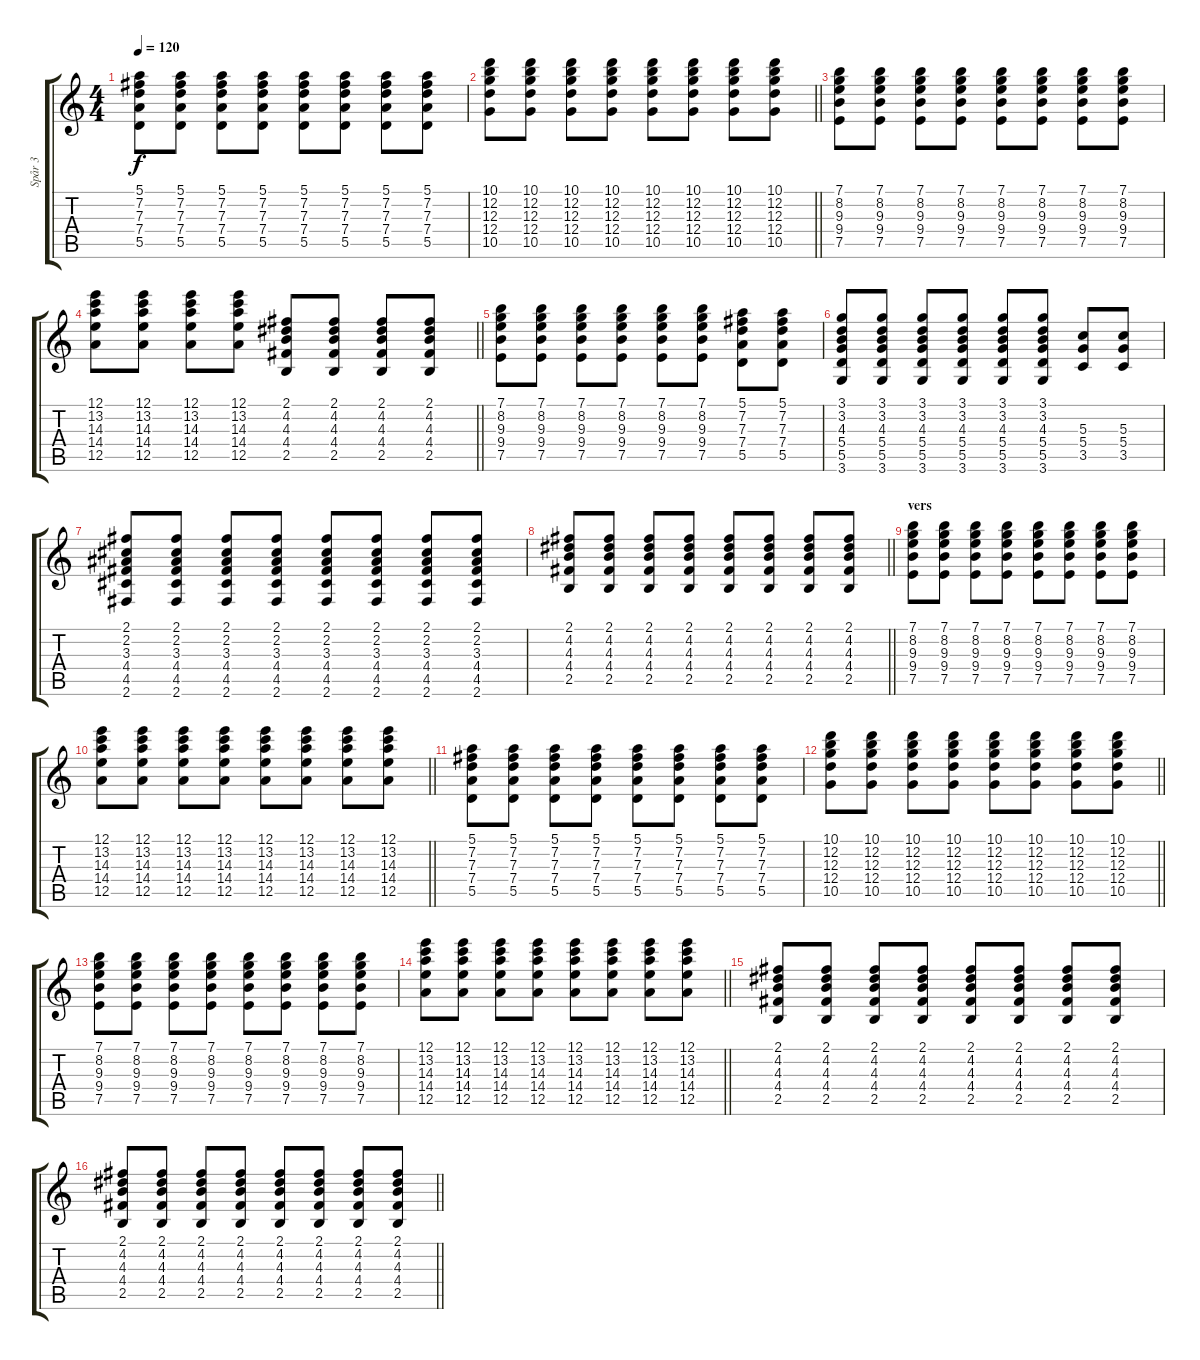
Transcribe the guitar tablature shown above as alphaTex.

\track ("Spår 3" "Spår 3") {instrument acousticguitarsteel}
\staff {score tabs}
\tuning (E4 B3 G3 D3 A2 E2) {hide}
\ts (4 4)
\tempo 120
\clef g2
\ks c
(5.1 7.2 7.3 7.4 5.5).8{dy f} (5.1 7.2 7.3 7.4 5.5).8 (5.1 7.2 7.3 7.4 5.5).8 (5.1 7.2 7.3 7.4 5.5).8 (5.1 7.2 7.3 7.4 5.5).8 (5.1 7.2 7.3 7.4 5.5).8 (5.1 7.2 7.3 7.4 5.5).8 (5.1 7.2 7.3 7.4 5.5).8 |
\barLineRight lightlight
(10.1 12.2 12.3 12.4 10.5).8 (10.1 12.2 12.3 12.4 10.5).8 (10.1 12.2 12.3 12.4 10.5).8 (10.1 12.2 12.3 12.4 10.5).8 (10.1 12.2 12.3 12.4 10.5).8 (10.1 12.2 12.3 12.4 10.5).8 (10.1 12.2 12.3 12.4 10.5).8 (10.1 12.2 12.3 12.4 10.5).8 |
(7.1 8.2 9.3 9.4 7.5).8 (7.1 8.2 9.3 9.4 7.5).8 (7.1 8.2 9.3 9.4 7.5).8 (7.1 8.2 9.3 9.4 7.5).8 (7.1 8.2 9.3 9.4 7.5).8 (7.1 8.2 9.3 9.4 7.5).8 (7.1 8.2 9.3 9.4 7.5).8 (7.1 8.2 9.3 9.4 7.5).8 |
\barLineRight lightlight
(12.1 13.2 14.3 14.4 12.5).8 (12.1 13.2 14.3 14.4 12.5).8 (12.1 13.2 14.3 14.4 12.5).8 (12.1 13.2 14.3 14.4 12.5).8 (2.1 4.2 4.3 4.4 2.5).8 (2.1 4.2 4.3 4.4 2.5).8 (2.1 4.2 4.3 4.4 2.5).8 (2.1 4.2 4.3 4.4 2.5).8 |
(7.1 8.2 9.3 9.4 7.5).8 (7.1 8.2 9.3 9.4 7.5).8 (7.1 8.2 9.3 9.4 7.5).8 (7.1 8.2 9.3 9.4 7.5).8 (7.1 8.2 9.3 9.4 7.5).8 (7.1 8.2 9.3 9.4 7.5).8 (5.1 7.2 7.3 7.4 5.5).8 (5.1 7.2 7.3 7.4 5.5).8 |
(3.1 3.2 4.3 5.4 5.5 3.6).8 (3.1 3.2 4.3 5.4 5.5 3.6).8 (3.1 3.2 4.3 5.4 5.5 3.6).8 (3.1 3.2 4.3 5.4 5.5 3.6).8 (3.1 3.2 4.3 5.4 5.5 3.6).8 (3.1 3.2 4.3 5.4 5.5 3.6).8 (5.3 5.4 3.5).8 (5.3 5.4 3.5).8 |
(2.1 2.2 3.3 4.4 4.5 2.6).8 (2.1 2.2 3.3 4.4 4.5 2.6).8 (2.1 2.2 3.3 4.4 4.5 2.6).8 (2.1 2.2 3.3 4.4 4.5 2.6).8 (2.1 2.2 3.3 4.4 4.5 2.6).8 (2.1 2.2 3.3 4.4 4.5 2.6).8 (2.1 2.2 3.3 4.4 4.5 2.6).8 (2.1 2.2 3.3 4.4 4.5 2.6).8 |
\barLineRight lightlight
(2.1 4.2 4.3 4.4 2.5).8 (2.1 4.2 4.3 4.4 2.5).8 (2.1 4.2 4.3 4.4 2.5).8 (2.1 4.2 4.3 4.4 2.5).8 (2.1 4.2 4.3 4.4 2.5).8 (2.1 4.2 4.3 4.4 2.5).8 (2.1 4.2 4.3 4.4 2.5).8 (2.1 4.2 4.3 4.4 2.5).8 |
\section ("" "vers")
(7.1 8.2 9.3 9.4 7.5).8 (7.1 8.2 9.3 9.4 7.5).8 (7.1 8.2 9.3 9.4 7.5).8 (7.1 8.2 9.3 9.4 7.5).8 (7.1 8.2 9.3 9.4 7.5).8 (7.1 8.2 9.3 9.4 7.5).8 (7.1 8.2 9.3 9.4 7.5).8 (7.1 8.2 9.3 9.4 7.5).8 |
\barLineRight lightlight
(12.1 13.2 14.3 14.4 12.5).8 (12.1 13.2 14.3 14.4 12.5).8 (12.1 13.2 14.3 14.4 12.5).8 (12.1 13.2 14.3 14.4 12.5).8 (12.1 13.2 14.3 14.4 12.5).8 (12.1 13.2 14.3 14.4 12.5).8 (12.1 13.2 14.3 14.4 12.5).8 (12.1 13.2 14.3 14.4 12.5).8 |
(5.1 7.2 7.3 7.4 5.5).8 (5.1 7.2 7.3 7.4 5.5).8 (5.1 7.2 7.3 7.4 5.5).8 (5.1 7.2 7.3 7.4 5.5).8 (5.1 7.2 7.3 7.4 5.5).8 (5.1 7.2 7.3 7.4 5.5).8 (5.1 7.2 7.3 7.4 5.5).8 (5.1 7.2 7.3 7.4 5.5).8 |
\barLineRight lightlight
(10.1 12.2 12.3 12.4 10.5).8 (10.1 12.2 12.3 12.4 10.5).8 (10.1 12.2 12.3 12.4 10.5).8 (10.1 12.2 12.3 12.4 10.5).8 (10.1 12.2 12.3 12.4 10.5).8 (10.1 12.2 12.3 12.4 10.5).8 (10.1 12.2 12.3 12.4 10.5).8 (10.1 12.2 12.3 12.4 10.5).8 |
(7.1 8.2 9.3 9.4 7.5).8 (7.1 8.2 9.3 9.4 7.5).8 (7.1 8.2 9.3 9.4 7.5).8 (7.1 8.2 9.3 9.4 7.5).8 (7.1 8.2 9.3 9.4 7.5).8 (7.1 8.2 9.3 9.4 7.5).8 (7.1 8.2 9.3 9.4 7.5).8 (7.1 8.2 9.3 9.4 7.5).8 |
\barLineRight lightlight
(12.1 13.2 14.3 14.4 12.5).8 (12.1 13.2 14.3 14.4 12.5).8 (12.1 13.2 14.3 14.4 12.5).8 (12.1 13.2 14.3 14.4 12.5).8 (12.1 13.2 14.3 14.4 12.5).8 (12.1 13.2 14.3 14.4 12.5).8 (12.1 13.2 14.3 14.4 12.5).8 (12.1 13.2 14.3 14.4 12.5).8 |
(2.1 4.2 4.3 4.4 2.5).8 (2.1 4.2 4.3 4.4 2.5).8 (2.1 4.2 4.3 4.4 2.5).8 (2.1 4.2 4.3 4.4 2.5).8 (2.1 4.2 4.3 4.4 2.5).8 (2.1 4.2 4.3 4.4 2.5).8 (2.1 4.2 4.3 4.4 2.5).8 (2.1 4.2 4.3 4.4 2.5).8 |
\barLineRight lightlight
(2.1 4.2 4.3 4.4 2.5).8 (2.1 4.2 4.3 4.4 2.5).8 (2.1 4.2 4.3 4.4 2.5).8 (2.1 4.2 4.3 4.4 2.5).8 (2.1 4.2 4.3 4.4 2.5).8 (2.1 4.2 4.3 4.4 2.5).8 (2.1 4.2 4.3 4.4 2.5).8 (2.1 4.2 4.3 4.4 2.5).8
